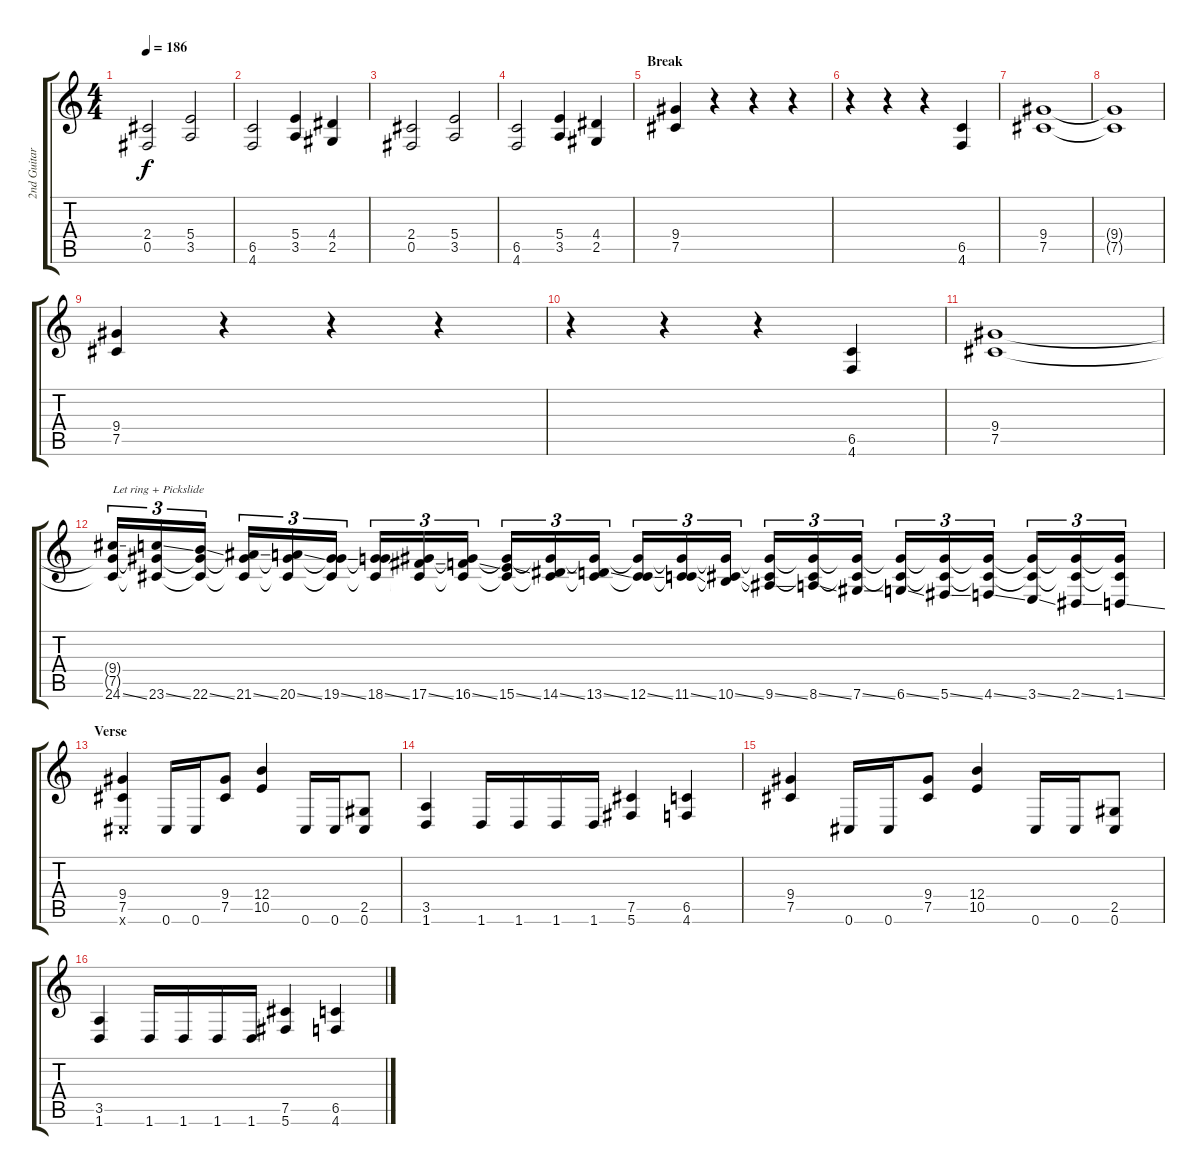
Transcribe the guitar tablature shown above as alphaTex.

\track ("2nd Guitar" "2nd Guitar") {instrument distortionguitar}
\staff {score tabs}
\tuning (Db4 Ab3 E3 B2 Gb2 Db2) {hide}
\ts (4 4)
\tempo 186
\clef g2
\ks c
(2.4 0.5).2{dy f} (5.4 3.5).2 |
(6.5 4.6).2 (5.4 3.5).4 (4.4 2.5).4 |
(2.4 0.5).2 (5.4 3.5).2 |
(6.5 4.6).2 (5.4 3.5).4 (4.4 2.5).4 |
\section ("" "Break")
(9.4 7.5).4 r.4 r.4 r.4 |
r.4 r.4 r.4 (6.5 4.6).4 |
(9.4 7.5).1 |
(9.4{t} 7.5{t}).1 |
(9.4 7.5).4 r.4 r.4 r.4 |
r.4 r.4 r.4 (6.5 4.6).4 |
(9.4 7.5).1 |
(9.4{t} 7.5{t} 24.6{ss}).16{tu (3 2) txt "Let ring + Pickslide"} (9.4{t} 7.5{t} 23.6{ss}).16{tu (3 2)} (9.4{t} 7.5{t} 22.6{ss}).16{tu (3 2)} (9.4{t} 7.5{t} 21.6{ss}).16{tu (3 2)} (9.4{t} 7.5{t} 20.6{ss}).16{tu (3 2)} (9.4{t} 7.5{t} 19.6{ss}).16{tu (3 2)} (9.4{t} 7.5{t} 18.6{ss}).16{tu (3 2)} (9.4{t} 7.5{t} 17.6{ss}).16{tu (3 2)} (9.4{t} 7.5{t} 16.6{ss}).16{tu (3 2)} (9.4{t} 7.5{t} 15.6{ss}).16{tu (3 2)} (9.4{t} 7.5{t} 14.6{ss}).16{tu (3 2)} (9.4{t} 7.5{t} 13.6{ss}).16{tu (3 2)} (9.4{t} 7.5{t} 12.6{ss}).16{tu (3 2)} (9.4{t} 7.5{t} 11.6{ss}).16{tu (3 2)} (9.4{t} 7.5{t} 10.6{ss}).16{tu (3 2)} (9.4{t} 7.5{t} 9.6{ss}).16{tu (3 2)} (9.4{t} 7.5{t} 8.6{ss}).16{tu (3 2)} (9.4{t} 7.5{t} 7.6{ss}).16{tu (3 2)} (9.4{t} 7.5{t} 6.6{ss}).16{tu (3 2)} (9.4{t} 7.5{t} 5.6{ss}).16{tu (3 2)} (9.4{t} 7.5{t} 4.6{ss}).16{tu (3 2)} (9.4{t} 7.5{t} 3.6{ss}).16{tu (3 2)} (9.4{t} 7.5{t} 2.6{ss}).16{tu (3 2)} (9.4{t} 7.5{t} 1.6{ss}).16{tu (3 2)} |
\section ("" "Verse")
(9.4 7.5 0.6{x}).4 0.6.16 0.6.16 (9.4 7.5).8 (12.4 10.5).4 0.6.16 0.6.16 (2.5 0.6).8 |
(3.5 1.6).4 1.6.16 1.6.16 1.6.16 1.6.16 (7.5 5.6).4 (6.5 4.6).4 |
(9.4 7.5).4 0.6.16 0.6.16 (9.4 7.5).8 (12.4 10.5).4 0.6.16 0.6.16 (2.5 0.6).8 |
(3.5 1.6).4 1.6.16 1.6.16 1.6.16 1.6.16 (7.5 5.6).4 (6.5 4.6).4
